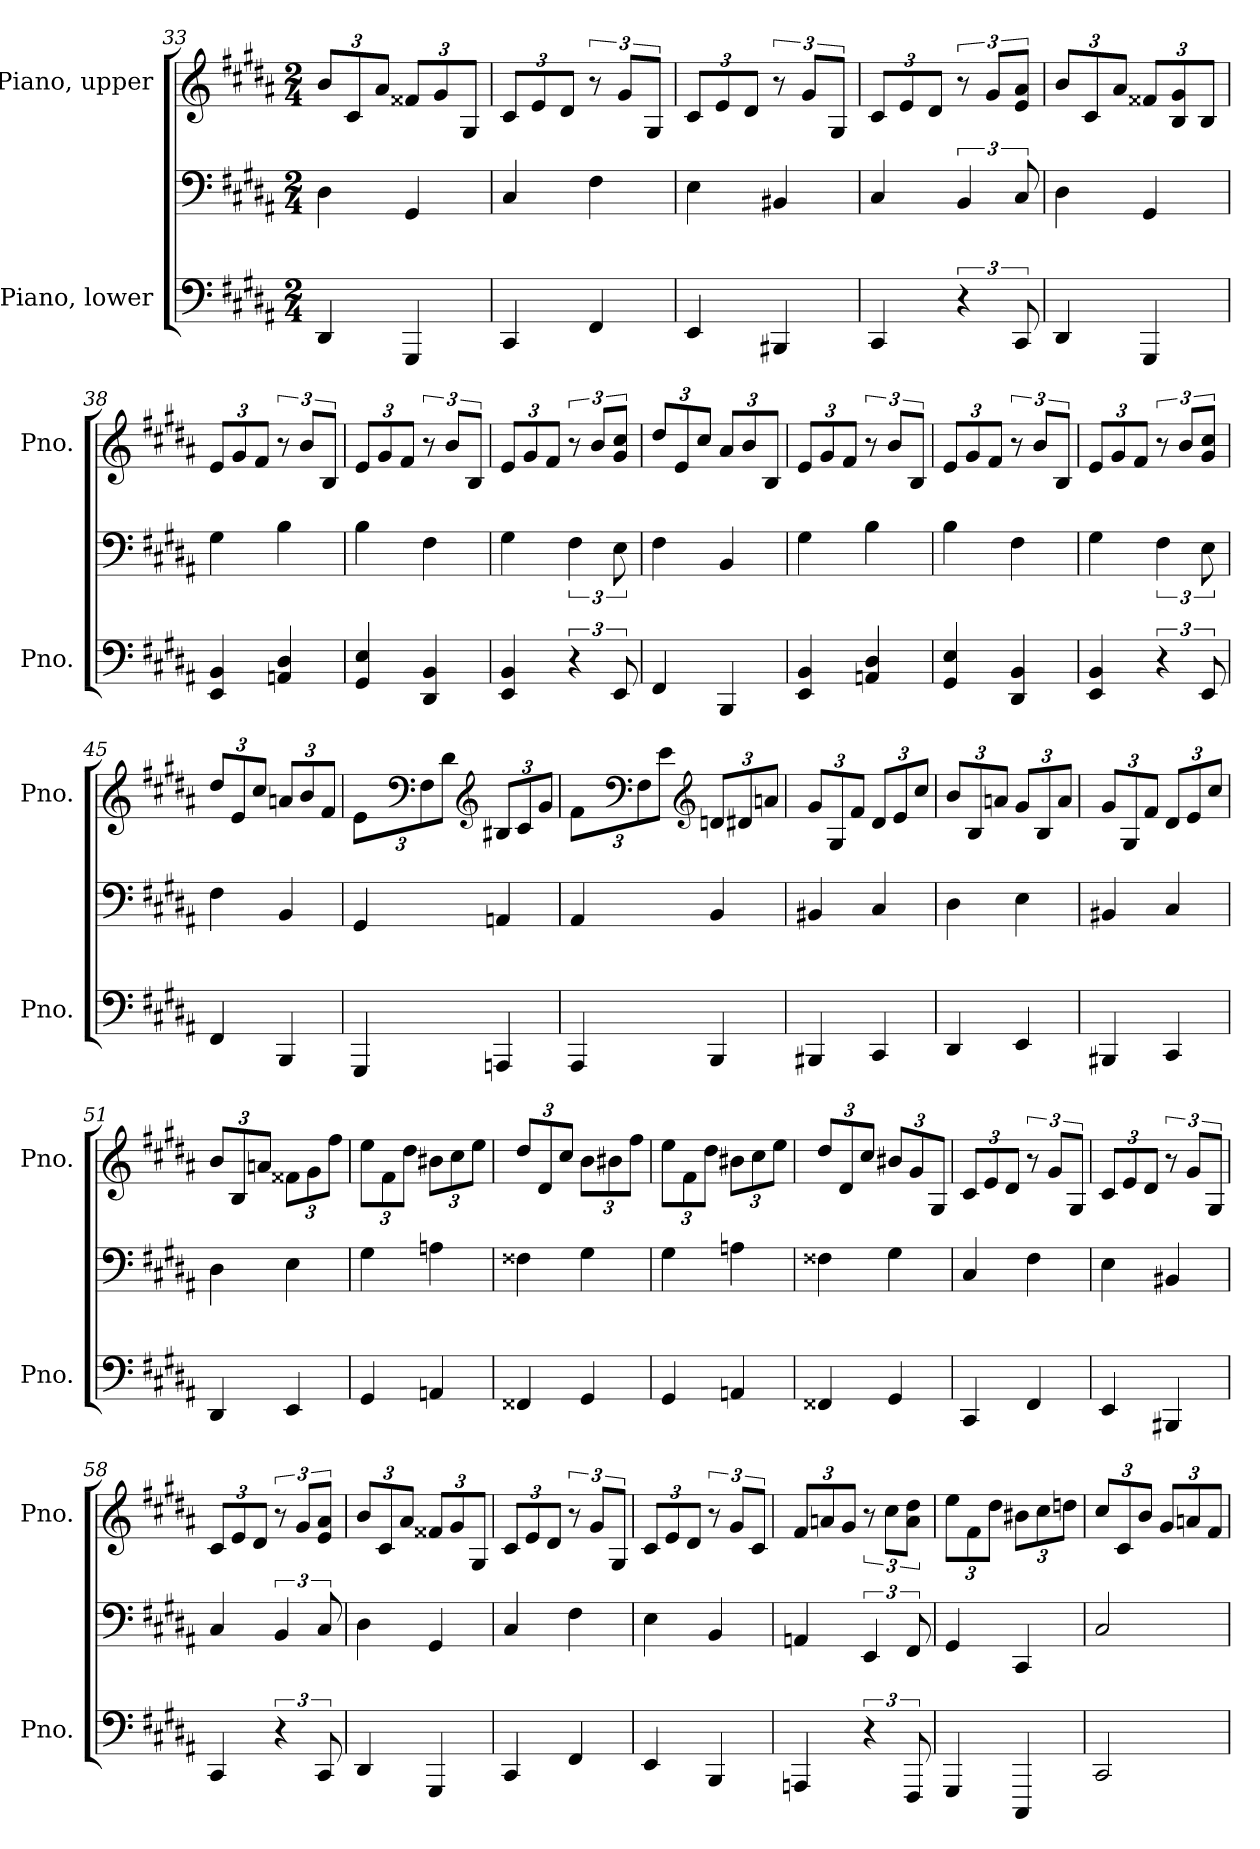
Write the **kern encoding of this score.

**kern	**kern	**kern
*part2	*part2	*part1
*staff3	*staff2	*staff1
*I"Piano, lower	*	*I"Piano, upper
*I'Pno.	*	*I'Pno.
*clefF4	*clefF4	*clefG2
*k[f#c#g#d#a#]	*k[f#c#g#d#a#]	*k[f#c#g#d#a#]
*M2/4	*M2/4	*M2/4
*	*	*Xbrackettup
=33	=33	=33
4DD#/	4D#\	12b/L
.	.	12c#/
.	.	12a#/J
4GGG#/	4GG#/	12f##X/L
.	.	12g#/
.	.	12G#/J
!!LO:LB:g=z
=34	=34	=34
4CC#/	4C#/	12c#/L
.	.	12e/
.	.	12d#/J
*	*	*brackettup
4FF#/	4F#\	12r
.	.	12g#/L
.	.	12G#/J
=35	=35	=35
*	*	*Xbrackettup
4EE/	4E\	12c#/L
.	.	12e/
.	.	12d#/J
*	*	*brackettup
4BBB#X/	4BB#X/	12r
.	.	12g#/L
.	.	12G#/J
=36	=36	=36
*	*	*Xbrackettup
4CC#/	4C#/	12c#/L
.	.	12e/
.	.	12d#/J
*	*	*brackettup
6r	6BB/	12r
.	.	12g#/L
12CC#/	12C#/	12e/ 12a#/J
=37	=37	=37
*	*	*Xbrackettup
4DD#/	4D#\	12b/L
.	.	12c#/
.	.	12a#/J
4GGG#/	4GG#/	12f##X/L
.	.	12B/ 12g#/
.	.	12B/J
=38	=38	=38
4EE/ 4BB/	4G#\	12e/L
.	.	12g#/
.	.	12f#/J
*	*	*brackettup
4AAn/ 4D#/	4B\	12r
.	.	12b/L
.	.	12B/J
!!LO:PB:g=z
=39	=39	=39
*	*	*Xbrackettup
4GG#/ 4E/	4B\	12e/L
.	.	12g#/
.	.	12f#/J
*	*	*brackettup
4DD#/ 4BB/	4F#\	12r
.	.	12b/L
.	.	12B/J
=40	=40	=40
*	*	*Xbrackettup
4EE/ 4BB/	4G#\	12e/L
.	.	12g#/
.	.	12f#/J
*	*	*brackettup
6r	6F#\	12r
.	.	12b/L
12EE/	12E\	12g#/ 12cc#/J
=41	=41	=41
*	*	*Xbrackettup
4FF#/	4F#\	12dd#/L
.	.	12e/
.	.	12cc#/J
4BBB/	4BB/	12a#/L
.	.	12b/
.	.	12B/J
=42	=42	=42
4EE/ 4BB/	4G#\	12e/L
.	.	12g#/
.	.	12f#/J
*	*	*brackettup
4AAn/ 4D#/	4B\	12r
.	.	12b/L
.	.	12B/J
=43	=43	=43
*	*	*Xbrackettup
4GG#/ 4E/	4B\	12e/L
.	.	12g#/
.	.	12f#/J
*	*	*brackettup
4DD#/ 4BB/	4F#\	12r
.	.	12b/L
.	.	12B/J
=44	=44	=44
*	*	*Xbrackettup
4EE/ 4BB/	4G#\	12e/L
.	.	12g#/
.	.	12f#/J
*	*	*brackettup
6r	6F#\	12r
.	.	12b/L
12EE/	12E\	12g#/ 12cc#/J
!!LO:LB:g=z
=45	=45	=45
*	*	*Xbrackettup
4FF#/	4F#\	12dd#/L
.	.	12e/
.	.	12cc#/J
4BBB/	4BB/	12an/L
.	.	12b/
.	.	12f#/J
=46	=46	=46
4GGG#/	4GG#/	12e\L
*	*	*clefF4
.	.	12F#\
.	.	12d#\J
*	*	*clefG2
4AAAn/	4AAn/	12B#X/L
.	.	12c#/
.	.	12g#/J
=47	=47	=47
4AAA#/	4AA#/	12f#\L
*	*	*clefF4
.	.	12F#\
.	.	12e\J
*	*	*clefG2
4BBB/	4BB/	12dn/L
.	.	12d#X/
.	.	12an/J
=48	=48	=48
4BBB#X/	4BB#X/	12g#/L
.	.	12G#/
.	.	12f#/J
4CC#/	4C#/	12d#/L
.	.	12e/
.	.	12cc#/J
!!LO:LB:g=z
=49	=49	=49
4DD#/	4D#\	12b/L
.	.	12B/
.	.	12an/J
4EE/	4E\	12g#/L
.	.	12B/
.	.	12a/J
=50	=50	=50
4BBB#X/	4BB#X/	12g#/L
.	.	12G#/
.	.	12f#/J
4CC#/	4C#/	12d#/L
.	.	12e/
.	.	12cc#/J
=51	=51	=51
4DD#/	4D#\	12b/L
.	.	12B/
.	.	12an/J
4EE/	4E\	12f##X\L
.	.	12g#\
.	.	12ff#\J
=52	=52	=52
4GG#/	4G#\	12ee\L
.	.	12f#\
.	.	12dd#\J
4AAn/	4An\	12b#X\L
.	.	12cc#\
.	.	12ee\J
=53	=53	=53
4FF##X/	4F##X\	12dd#/L
.	.	12d#/
.	.	12cc#/J
4GG#/	4G#\	12b\L
.	.	12b#X\
.	.	12ff#\J
!!LO:LB:g=z
=54	=54	=54
4GG#/	4G#\	12ee\L
.	.	12f#\
.	.	12dd#\J
4AAn/	4An\	12b#X\L
.	.	12cc#\
.	.	12ee\J
=55	=55	=55
4FF##X/	4F##X\	12dd#/L
.	.	12d#/
.	.	12cc#/J
4GG#/	4G#\	12b#X/L
.	.	12g#/
.	.	12G#/J
=56	=56	=56
4CC#/	4C#/	12c#/L
.	.	12e/
.	.	12d#/J
*	*	*brackettup
4FF#/	4F#\	12r
.	.	12g#/L
.	.	12G#/J
=57	=57	=57
*	*	*Xbrackettup
4EE/	4E\	12c#/L
.	.	12e/
.	.	12d#/J
*	*	*brackettup
4BBB#X/	4BB#X/	12r
.	.	12g#/L
.	.	12G#/J
=58	=58	=58
*	*	*Xbrackettup
4CC#/	4C#/	12c#/L
.	.	12e/
.	.	12d#/J
*	*	*brackettup
6r	6BB/	12r
.	.	12g#/L
12CC#/	12C#/	12e/ 12a#/J
!!LO:PB:g=z
=59	=59	=59
*	*	*Xbrackettup
4DD#/	4D#\	12b/L
.	.	12c#/
.	.	12a#/J
4GGG#/	4GG#/	12f##X/L
.	.	12g#/
.	.	12G#/J
=60	=60	=60
4CC#/	4C#/	12c#/L
.	.	12e/
.	.	12d#/J
*	*	*brackettup
4FF#/	4F#\	12r
.	.	12g#/L
.	.	12G#/J
=61	=61	=61
*	*	*Xbrackettup
4EE/	4E\	12c#/L
.	.	12e/
.	.	12d#/J
*	*	*brackettup
4BBB/	4BB/	12r
.	.	12g#/L
.	.	12c#/J
=62	=62	=62
*	*	*Xbrackettup
4AAAn/	4AAn/	12f#/L
.	.	12an/
.	.	12g#/J
*	*	*brackettup
6r	6EE/	12r
.	.	12cc#\L
12FFF#/	12FF#/	12a\ 12dd#\J
=63	=63	=63
*	*	*Xbrackettup
4GGG#/	4GG#/	12ee\L
.	.	12f#\
.	.	12dd#\J
4CCC#/	4CC#/	12b#X\L
.	.	12cc#\
.	.	12ddn\J
!!LO:LB:g=z
=64	=64	=64
2CC#/	2C#/	12cc#/L
.	.	12c#/
.	.	12b/J
.	.	12g#/L
.	.	12an/
.	.	12f#/J
=	=	=
*-	*-	*-
